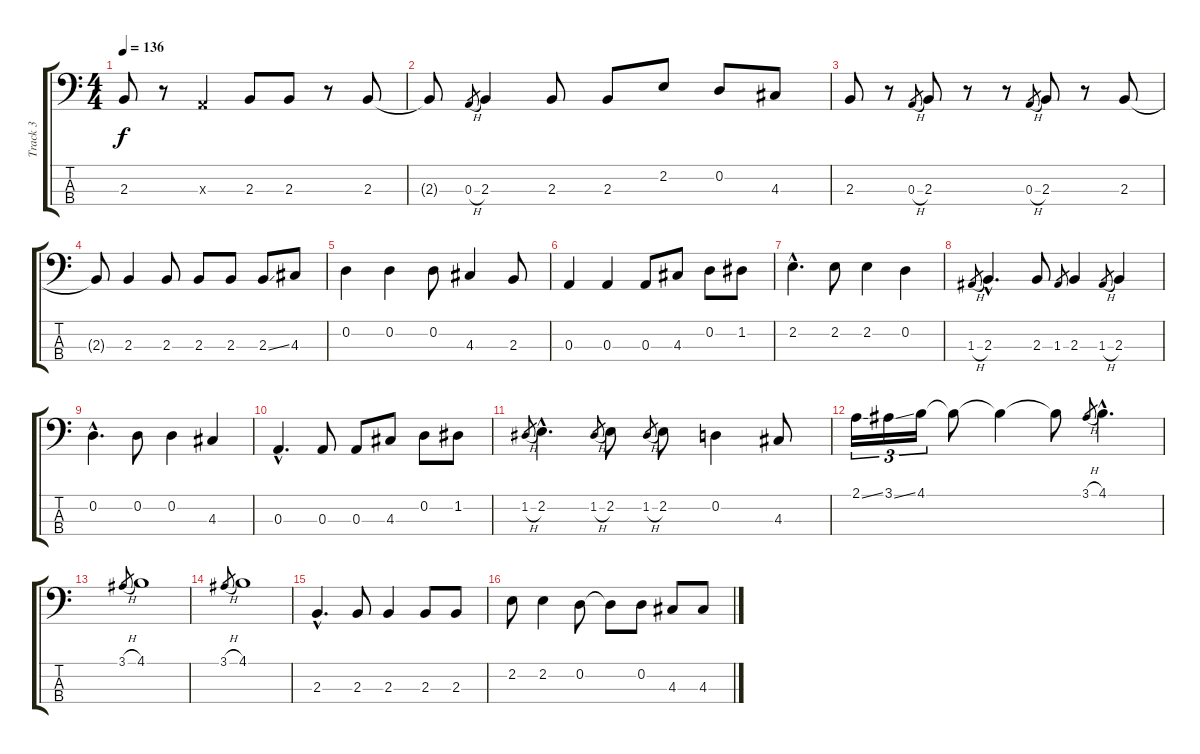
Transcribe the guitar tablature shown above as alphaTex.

\track ("Track 3" "Track 3") {instrument electricbassfinger}
\staff {score tabs}
\tuning (G2 D2 A1 E1) {hide}
\ts (4 4)
\tempo 136
\clef f4
\ks c
2.3.8{dy f} r.8 0.3{x}.4 2.3.8 2.3.8 r.8 2.3.8 |
2.3{t}.8 0.3{h}.8{gr} 2.3.4 2.3.8 2.3.8 2.2.8 0.2.8 4.3.8 |
2.3.8 r.8 0.3{h}.8{gr} 2.3.8 r.8 r.8 0.3{h}.8{gr} 2.3.8 r.8 2.3.8 |
2.3{t}.8 2.3.4 2.3.8 2.3.8 2.3.8 2.3{ss}.8 4.3.8 |
0.2.4 0.2.4 0.2.8 4.3.4 2.3.8 |
0.3.4 0.3.4 0.3.8 4.3.8 0.2.8 1.2.8 |
2.2{hac}.4{d} 2.2.8 2.2.4 0.2.4 |
1.3{h}.8{gr} 2.3{hac}.4{d} 2.3.8 1.3.8{gr} 2.3.4 1.3{h}.8{gr} 2.3.4 |
0.2{hac}.4{d} 0.2.8 0.2.4 4.3.4 |
0.3{hac}.4{d} 0.3.8 0.3.8 4.3.8 0.2.8 1.2.8 |
1.2{h}.8{gr} 2.2{hac}.4{d} 1.2{h}.8{gr} 2.2.8 1.2{h}.8{gr} 2.2.8 0.2.4 4.3.8 |
2.1{ss}.16{tu (3 2)} 3.1{ss}.16{tu (3 2)} 4.1.16{tu (3 2)} 4.1{t}.8 4.1{t}.4 4.1{t}.8 3.1{h}.8{gr} 4.1{hac}.4{d} |
3.1{h}.8{gr} 4.1.1 |
3.1{h}.8{gr} 4.1.1 |
2.3{hac}.4{d} 2.3.8 2.3.4 2.3.8 2.3.8 |
2.2.8 2.2.4 0.2.8 0.2{t}.8 0.2.8 4.3.8 4.3.8
